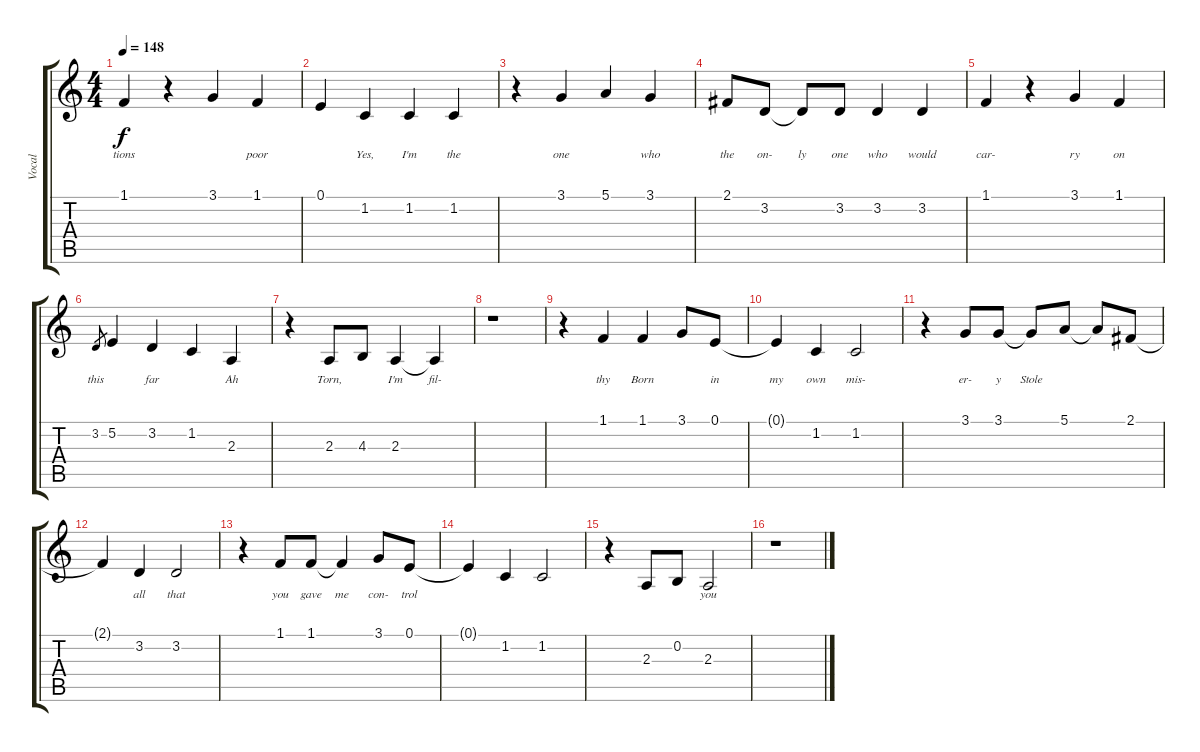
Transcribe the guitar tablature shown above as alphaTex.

\track ("Vocal" "Vocal") {instrument harmonica}
\staff {score tabs}
\tuning (E4 B3 G3 D3 A2 E2) {hide}
\ts (4 4)
\tempo 148
\clef g2
\ks c
1.1.4{lyrics (0 "tions") lyrics (1 "") lyrics (2 "") lyrics (3 "") lyrics (4 "") dy f} r.4 3.1.4{lyrics (0 "") lyrics (1 "") lyrics (2 "") lyrics (3 "") lyrics (4 "")} 1.1.4{lyrics (0 "poor") lyrics (1 "") lyrics (2 "") lyrics (3 "") lyrics (4 "")} |
0.1.4{lyrics (0 "") lyrics (1 "") lyrics (2 "") lyrics (3 "") lyrics (4 "")} 1.2.4{lyrics (0 "Yes,") lyrics (1 "") lyrics (2 "") lyrics (3 "") lyrics (4 "")} 1.2.4{lyrics (0 "I'm") lyrics (1 "") lyrics (2 "") lyrics (3 "") lyrics (4 "")} 1.2.4{lyrics (0 "the") lyrics (1 "") lyrics (2 "") lyrics (3 "") lyrics (4 "")} |
r.4 3.1.4{lyrics (0 "one") lyrics (1 "") lyrics (2 "") lyrics (3 "") lyrics (4 "")} 5.1.4{lyrics (0 "") lyrics (1 "") lyrics (2 "") lyrics (3 "") lyrics (4 "")} 3.1.4{lyrics (0 "who") lyrics (1 "") lyrics (2 "") lyrics (3 "") lyrics (4 "")} |
2.1.8{lyrics (0 "the") lyrics (1 "") lyrics (2 "") lyrics (3 "") lyrics (4 "")} 3.2.8{lyrics (0 "on-") lyrics (1 "") lyrics (2 "") lyrics (3 "") lyrics (4 "")} 3.2{t}.8{lyrics (0 "ly") lyrics (1 "") lyrics (2 "") lyrics (3 "") lyrics (4 "")} 3.2.8{lyrics (0 "one") lyrics (1 "") lyrics (2 "") lyrics (3 "") lyrics (4 "")} 3.2.4{lyrics (0 "who") lyrics (1 "") lyrics (2 "") lyrics (3 "") lyrics (4 "")} 3.2.4{lyrics (0 "would") lyrics (1 "") lyrics (2 "") lyrics (3 "") lyrics (4 "")} |
1.1.4{lyrics (0 "car-") lyrics (1 "") lyrics (2 "") lyrics (3 "") lyrics (4 "")} r.4 3.1.4{lyrics (0 "ry") lyrics (1 "") lyrics (2 "") lyrics (3 "") lyrics (4 "")} 1.1.4{lyrics (0 "on") lyrics (1 "") lyrics (2 "") lyrics (3 "") lyrics (4 "")} |
3.2.8{lyrics (0 "this") lyrics (1 "") lyrics (2 "") lyrics (3 "") lyrics (4 "") gr} 5.2.4{lyrics (0 "") lyrics (1 "") lyrics (2 "") lyrics (3 "") lyrics (4 "")} 3.2.4{lyrics (0 "far") lyrics (1 "") lyrics (2 "") lyrics (3 "") lyrics (4 "")} 1.2.4{lyrics (0 "") lyrics (1 "") lyrics (2 "") lyrics (3 "") lyrics (4 "")} 2.3.4{lyrics (0 "Ah") lyrics (1 "") lyrics (2 "") lyrics (3 "") lyrics (4 "")} |
r.4 2.3.8{lyrics (0 "Torn,") lyrics (1 "") lyrics (2 "") lyrics (3 "") lyrics (4 "")} 4.3.8{lyrics (0 "") lyrics (1 "") lyrics (2 "") lyrics (3 "") lyrics (4 "")} 2.3.4{lyrics (0 "I'm") lyrics (1 "") lyrics (2 "") lyrics (3 "") lyrics (4 "")} 2.3{t}.4{lyrics (0 "fil-") lyrics (1 "") lyrics (2 "") lyrics (3 "") lyrics (4 "")} |
r.1 |
r.4 1.1.4{lyrics (0 "thy") lyrics (1 "") lyrics (2 "") lyrics (3 "") lyrics (4 "")} 1.1.4{lyrics (0 "Born") lyrics (1 "") lyrics (2 "") lyrics (3 "") lyrics (4 "")} 3.1.8{lyrics (0 "") lyrics (1 "") lyrics (2 "") lyrics (3 "") lyrics (4 "")} 0.1.8{lyrics (0 "in") lyrics (1 "") lyrics (2 "") lyrics (3 "") lyrics (4 "")} |
0.1{t}.4{lyrics (0 "my") lyrics (1 "") lyrics (2 "") lyrics (3 "") lyrics (4 "")} 1.2.4{lyrics (0 "own") lyrics (1 "") lyrics (2 "") lyrics (3 "") lyrics (4 "")} 1.2.2{lyrics (0 "mis-") lyrics (1 "") lyrics (2 "") lyrics (3 "") lyrics (4 "")} |
r.4 3.1.8{lyrics (0 "er-") lyrics (1 "") lyrics (2 "") lyrics (3 "") lyrics (4 "")} 3.1.8{lyrics (0 "y") lyrics (1 "") lyrics (2 "") lyrics (3 "") lyrics (4 "")} 3.1{t}.8{lyrics (0 "Stole") lyrics (1 "") lyrics (2 "") lyrics (3 "") lyrics (4 "")} 5.1.8{lyrics (0 "") lyrics (1 "") lyrics (2 "") lyrics (3 "") lyrics (4 "")} 5.1{t}.8{lyrics (0 "") lyrics (1 "") lyrics (2 "") lyrics (3 "") lyrics (4 "")} 2.1.8{lyrics (0 "") lyrics (1 "") lyrics (2 "") lyrics (3 "") lyrics (4 "")} |
2.1{t}.4{lyrics (0 "") lyrics (1 "") lyrics (2 "") lyrics (3 "") lyrics (4 "")} 3.2.4{lyrics (0 "all") lyrics (1 "") lyrics (2 "") lyrics (3 "") lyrics (4 "")} 3.2.2{lyrics (0 "that") lyrics (1 "") lyrics (2 "") lyrics (3 "") lyrics (4 "")} |
r.4 1.1.8{lyrics (0 "you") lyrics (1 "") lyrics (2 "") lyrics (3 "") lyrics (4 "")} 1.1.8{lyrics (0 "gave") lyrics (1 "") lyrics (2 "") lyrics (3 "") lyrics (4 "")} 1.1{t}.4{lyrics (0 "me") lyrics (1 "") lyrics (2 "") lyrics (3 "") lyrics (4 "")} 3.1.8{lyrics (0 "con-") lyrics (1 "") lyrics (2 "") lyrics (3 "") lyrics (4 "")} 0.1.8{lyrics (0 "trol") lyrics (1 "") lyrics (2 "") lyrics (3 "") lyrics (4 "")} |
0.1{t}.4{lyrics (0 "") lyrics (1 "") lyrics (2 "") lyrics (3 "") lyrics (4 "")} 1.2.4{lyrics (0 "") lyrics (1 "") lyrics (2 "") lyrics (3 "") lyrics (4 "")} 1.2.2{lyrics (0 "") lyrics (1 "") lyrics (2 "") lyrics (3 "") lyrics (4 "")} |
r.4 2.3.8{lyrics (0 "") lyrics (1 "") lyrics (2 "") lyrics (3 "") lyrics (4 "")} 0.2.8{lyrics (0 "") lyrics (1 "") lyrics (2 "") lyrics (3 "") lyrics (4 "")} 2.3.2{lyrics (0 "you") lyrics (1 "") lyrics (2 "") lyrics (3 "") lyrics (4 "")} |
r.1
